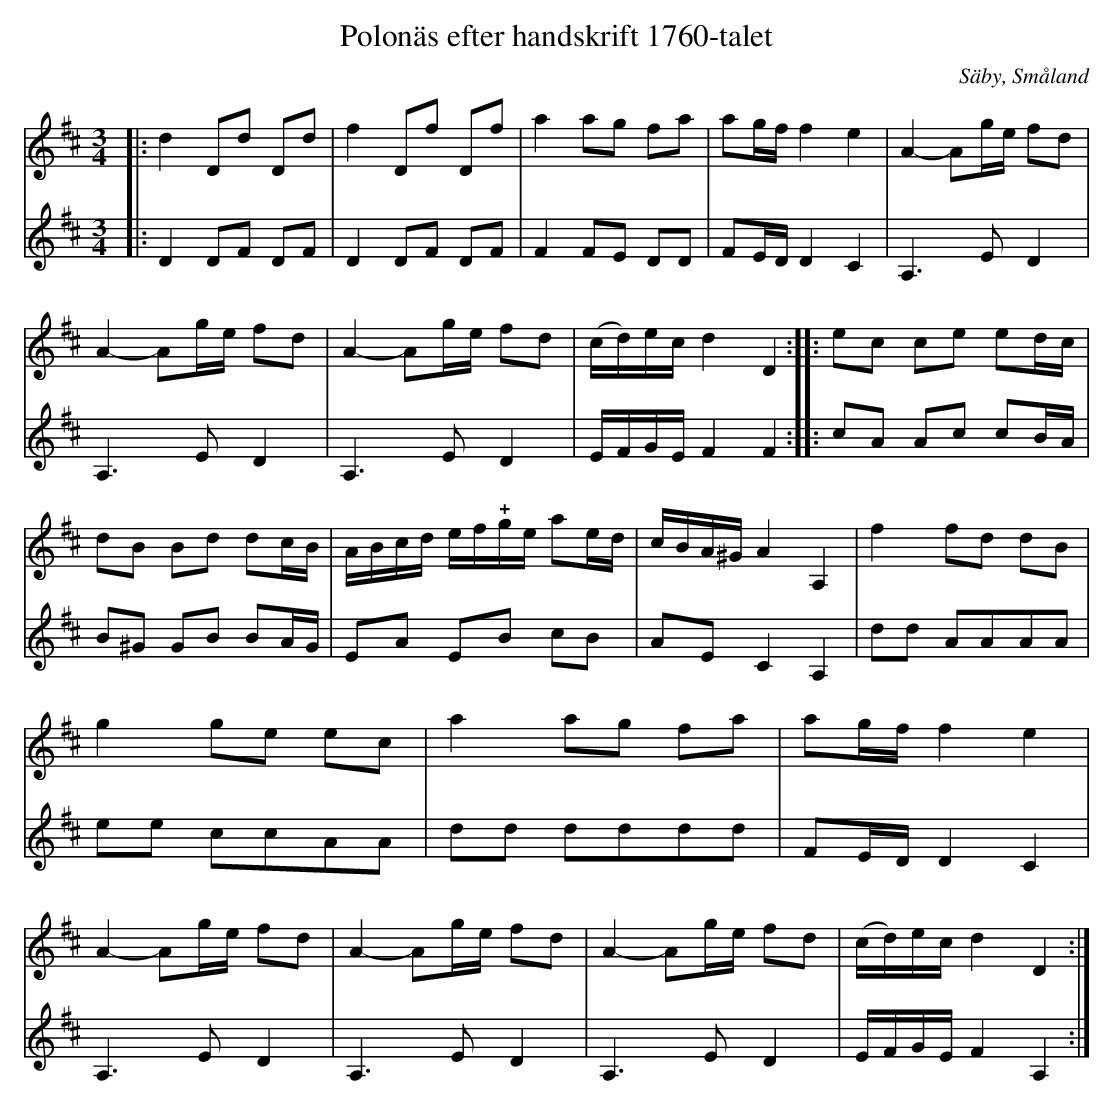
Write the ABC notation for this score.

X:1
T:Polonäs efter handskrift 1760-talet
O:Säby, Småland
M:3/4
L:1/16
K:D
V:1
|: d4 D2d2 D2d2 | f4 D2f2 D2f2 | a4 a2g2 f2a2 | a2gf f4 e4 | A4- A2ge f2d2 | A4- A2ge f2d2 | A4- A2ge f2d2 | (cd)ec d4 D4:: e2c2  c2e2 e2dc | d2B2 B2d2 d2cB | ABcd ef!+!ge a2ed | cBA^G A4 A,4 | f4 f2d2 d2B2 | g4g2e2 e2c2 | a4 a2g2 f2a2 | a2gf f4 e4 | A4-A2ge f2d2 | A4- A2ge f2d2 | A4- A2ge f2d2 | (cd)ec d4 D4 :|
V:2
|: D4 D2F2 D2F2 | D4 D2F2 D2F2 | F4 F2E2 D2D2 | F2ED D4 C4 | A,6 E2 D4 | A,6 E2 D4 | A,6 E2 D4 | EFGE F4  F4 :: c2A2 A2c2 c2BA | B2^G2 G2B2 B2AG | E2A2 E2B2 c2B2 | A2E2 C4 A,4 | d2d2 A2A2A2A2 | e2e2 c2c2A2A2 | d2d2 d2d2d2d2 | F2ED D4 C4 | A,6 E2 D4 | A,6 E2 D4 | A,6 E2 D4 | EFGE F4 A,4 :|
